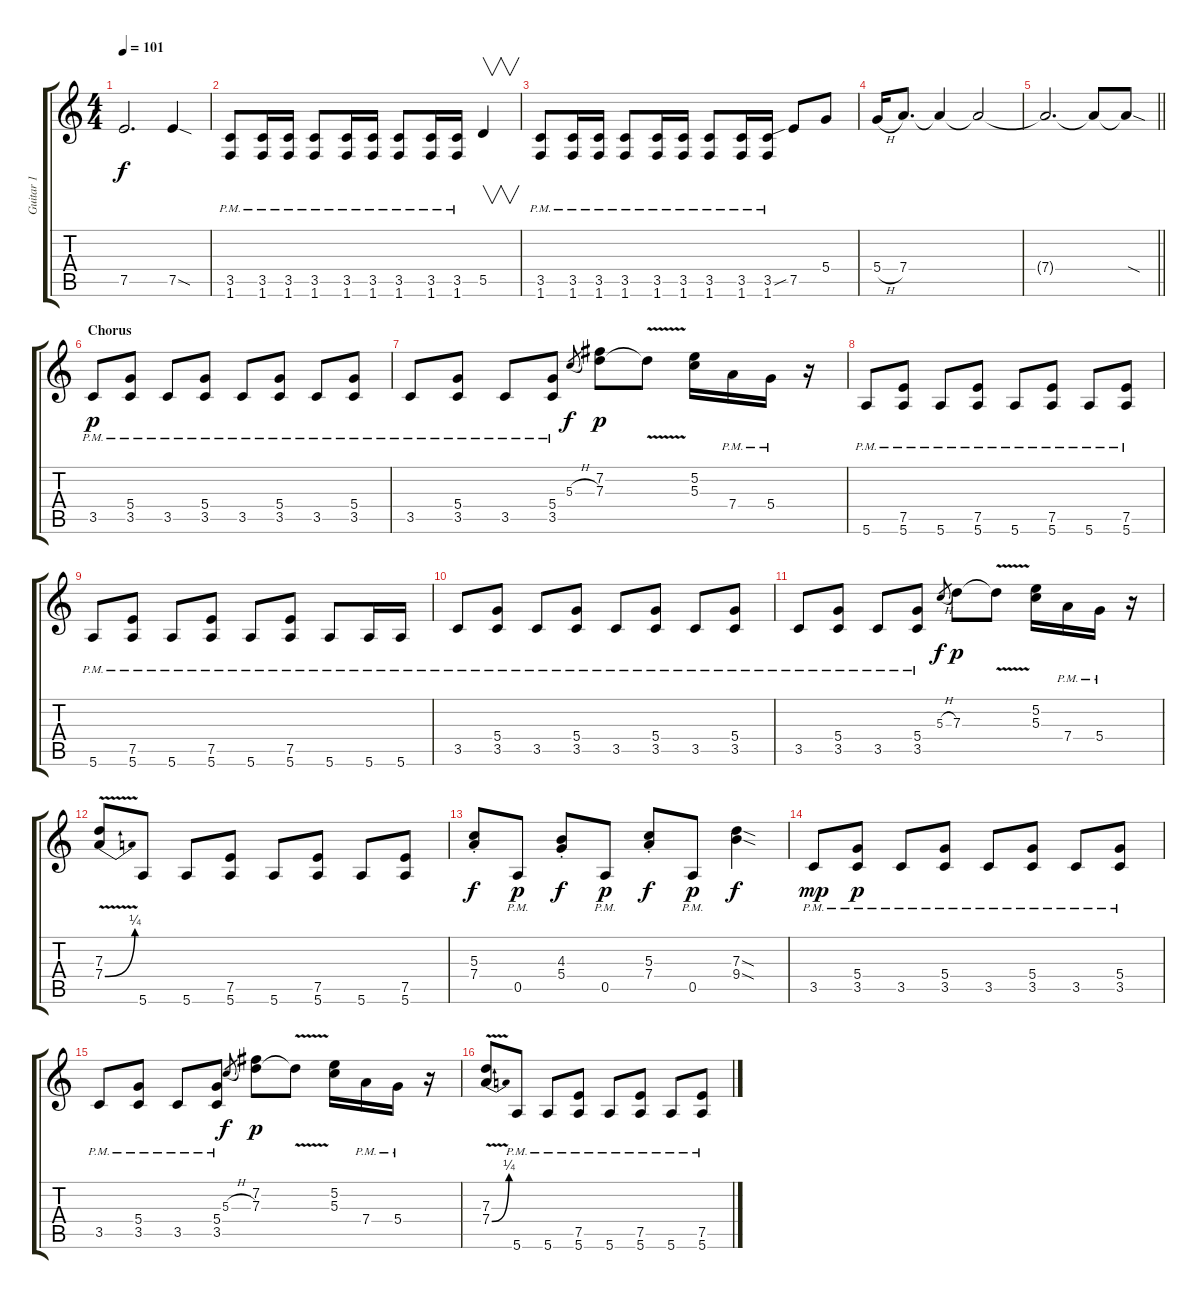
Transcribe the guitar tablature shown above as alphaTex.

\track ("Guitar 1" "Guitar 1") {instrument overdrivenguitar}
\staff {score tabs}
\tuning (E4 B3 G3 D3 A2 E2) {hide}
\ts (4 4)
\tempo 101
\clef g2
\ks c
7.5{t}.2{d dy f} 7.5{sod}.4 |
(3.5{pm} 1.6{pm}).8 (3.5{pm} 1.6{pm}).16 (3.5{pm} 1.6{pm}).16 (3.5{pm} 1.6{pm}).8 (3.5{pm} 1.6{pm}).16 (3.5{pm} 1.6{pm}).16 (3.5{pm} 1.6{pm}).8 (3.5{pm} 1.6{pm}).16 (3.5{pm} 1.6{pm}).16 5.5.4{v} |
(3.5{pm} 1.6{pm}).8 (3.5{pm} 1.6{pm}).16 (3.5{pm} 1.6{pm}).16 (3.5{pm} 1.6{pm}).8 (3.5{pm} 1.6{pm}).16 (3.5{pm} 1.6{pm}).16 (3.5{pm} 1.6{pm}).8 (3.5{pm} 1.6{pm}).16 (3.5{pm} 1.6{pm}).16 7.5{sib}.8 5.4.8 |
5.4{h}.16 7.4.8{d} 7.4{t}.4 7.4{t}.2 |
\barLineRight lightlight
7.4{t}.2{d} 7.4{t}.8 7.4{sod t}.8 |
\section ("" "Chorus")
3.5{pm}.8{dy p} (5.4{pm} 3.5{pm}).8 3.5{pm}.8 (5.4{pm} 3.5{pm}).8 3.5{pm}.8 (5.4{pm} 3.5{pm}).8 3.5{pm}.8 (5.4{pm} 3.5{pm}).8 |
3.5{pm}.8 (5.4{pm} 3.5{pm}).8 3.5{pm}.8 (5.4{pm} 3.5{pm}).8 5.3{h}.8{gr dy f} (7.2 7.3).8{dy p} 7.3{v t}.8 (5.2 5.3).16 7.4{pm}.16 5.4{pm}.16 r.16 |
5.6{pm}.8 (7.5{pm} 5.6{pm}).8 5.6{pm}.8 (7.5{pm} 5.6{pm}).8 5.6{pm}.8 (7.5{pm} 5.6{pm}).8 5.6{pm}.8 (7.5{pm} 5.6{pm}).8 |
5.6{pm}.8 (7.5{pm} 5.6{pm}).8 5.6{pm}.8 (7.5{pm} 5.6{pm}).8 5.6{pm}.8 (7.5{pm} 5.6{pm}).8 5.6{pm}.8 5.6{pm}.16 5.6{pm}.16 |
3.5{pm}.8 (5.4{pm} 3.5{pm}).8 3.5{pm}.8 (5.4{pm} 3.5{pm}).8 3.5{pm}.8 (5.4{pm} 3.5{pm}).8 3.5{pm}.8 (5.4{pm} 3.5{pm}).8 |
3.5{pm}.8 (5.4{pm} 3.5{pm}).8 3.5{pm}.8 (5.4{pm} 3.5{pm}).8 5.3{h}.8{gr dy f} 7.3.8{dy p} 7.3{v t}.8 (5.2 5.3).16 7.4{pm}.16 5.4{pm}.16 r.16 |
(7.3{v} 7.4{be (bend 0 0 60 1)}).8 5.6.8 5.6.8 (7.5 5.6).8 5.6.8 (7.5 5.6).8 5.6.8 (7.5 5.6).8 |
(5.3{st} 7.4{st}).8{dy f} 0.5{pm}.8{dy p} (4.3{st} 5.4{st}).8{dy f} 0.5{pm}.8{dy p} (5.3{st} 7.4{st}).8{dy f} 0.5{pm}.8{dy p} (7.3{sod} 9.4{sod}).4{dy f} |
3.5{pm}.8{dy mp} (5.4{pm} 3.5{pm}).8{dy p} 3.5{pm}.8 (5.4{pm} 3.5{pm}).8 3.5{pm}.8 (5.4{pm} 3.5{pm}).8 3.5{pm}.8 (5.4{pm} 3.5{pm}).8 |
3.5{pm}.8 (5.4{pm} 3.5{pm}).8 3.5{pm}.8 (5.4{pm} 3.5{pm}).8 5.3{h}.8{gr dy f} (7.2 7.3).8{dy p} 7.3{v t}.8 (5.2 5.3).16 7.4{pm}.16 5.4{pm}.16 r.16 |
(7.3{v} 7.4{be (bend 0 0 60 1)}).8 5.6{pm}.8 5.6{pm}.8 (7.5{pm} 5.6{pm}).8 5.6{pm}.8 (7.5{pm} 5.6{pm}).8 5.6{pm}.8 (7.5{pm} 5.6{pm}).8
